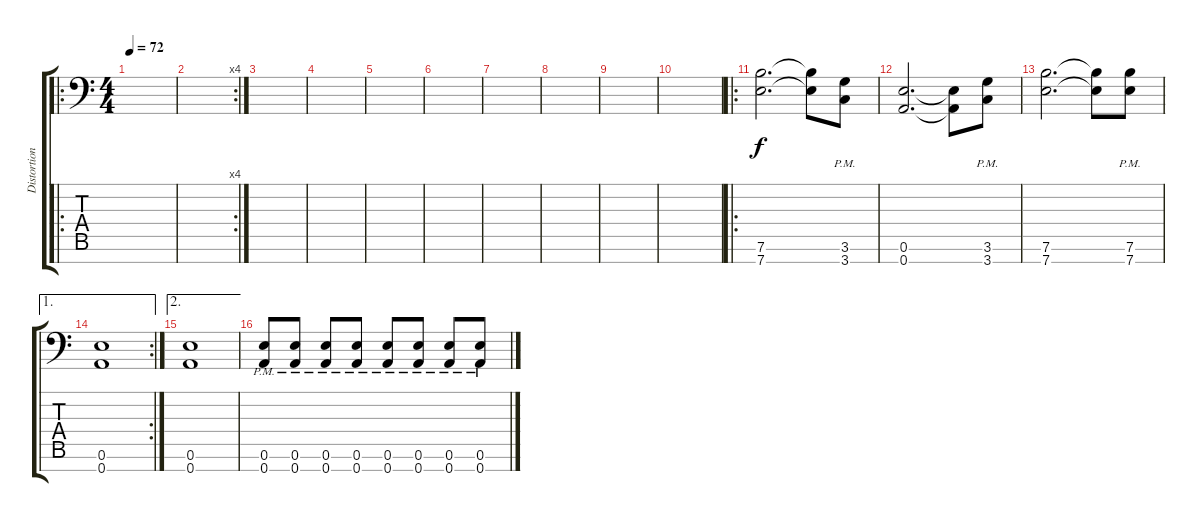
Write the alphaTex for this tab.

\track ("Distortion Guitar" "Distortion") {instrument distortionguitar}
\staff {score tabs}
\tuning (E4 B3 G3 D3 A2 E2 A1) {hide}
\ro
\ts (4 4)
\tempo 72
\clef f4
\ks c
|
\rc 4
|
|
|
|
|
|
|
|
|
\ro
(7.6 7.7).2{d} (7.6{t} 7.7{t}).8 (3.6{pm} 3.7).8 |
(0.6 0.7).2{d} (0.6{t} 0.7{t}).8 (3.6{pm} 3.7).8 |
(7.6 7.7).2{d} (7.6{t} 7.7{t}).8 (7.6{pm} 7.7).8 |
\ae 1
\rc 2
(0.6 0.7).1 |
\ae 2
(0.6 0.7).1 |
(0.6{pm} 0.7{pm}).8 (0.6{pm} 0.7{pm}).8 (0.6{pm} 0.7{pm}).8 (0.6{pm} 0.7{pm}).8 (0.6{pm} 0.7{pm}).8 (0.6{pm} 0.7{pm}).8 (0.6{pm} 0.7{pm}).8 (0.6{pm} 0.7{pm}).8
